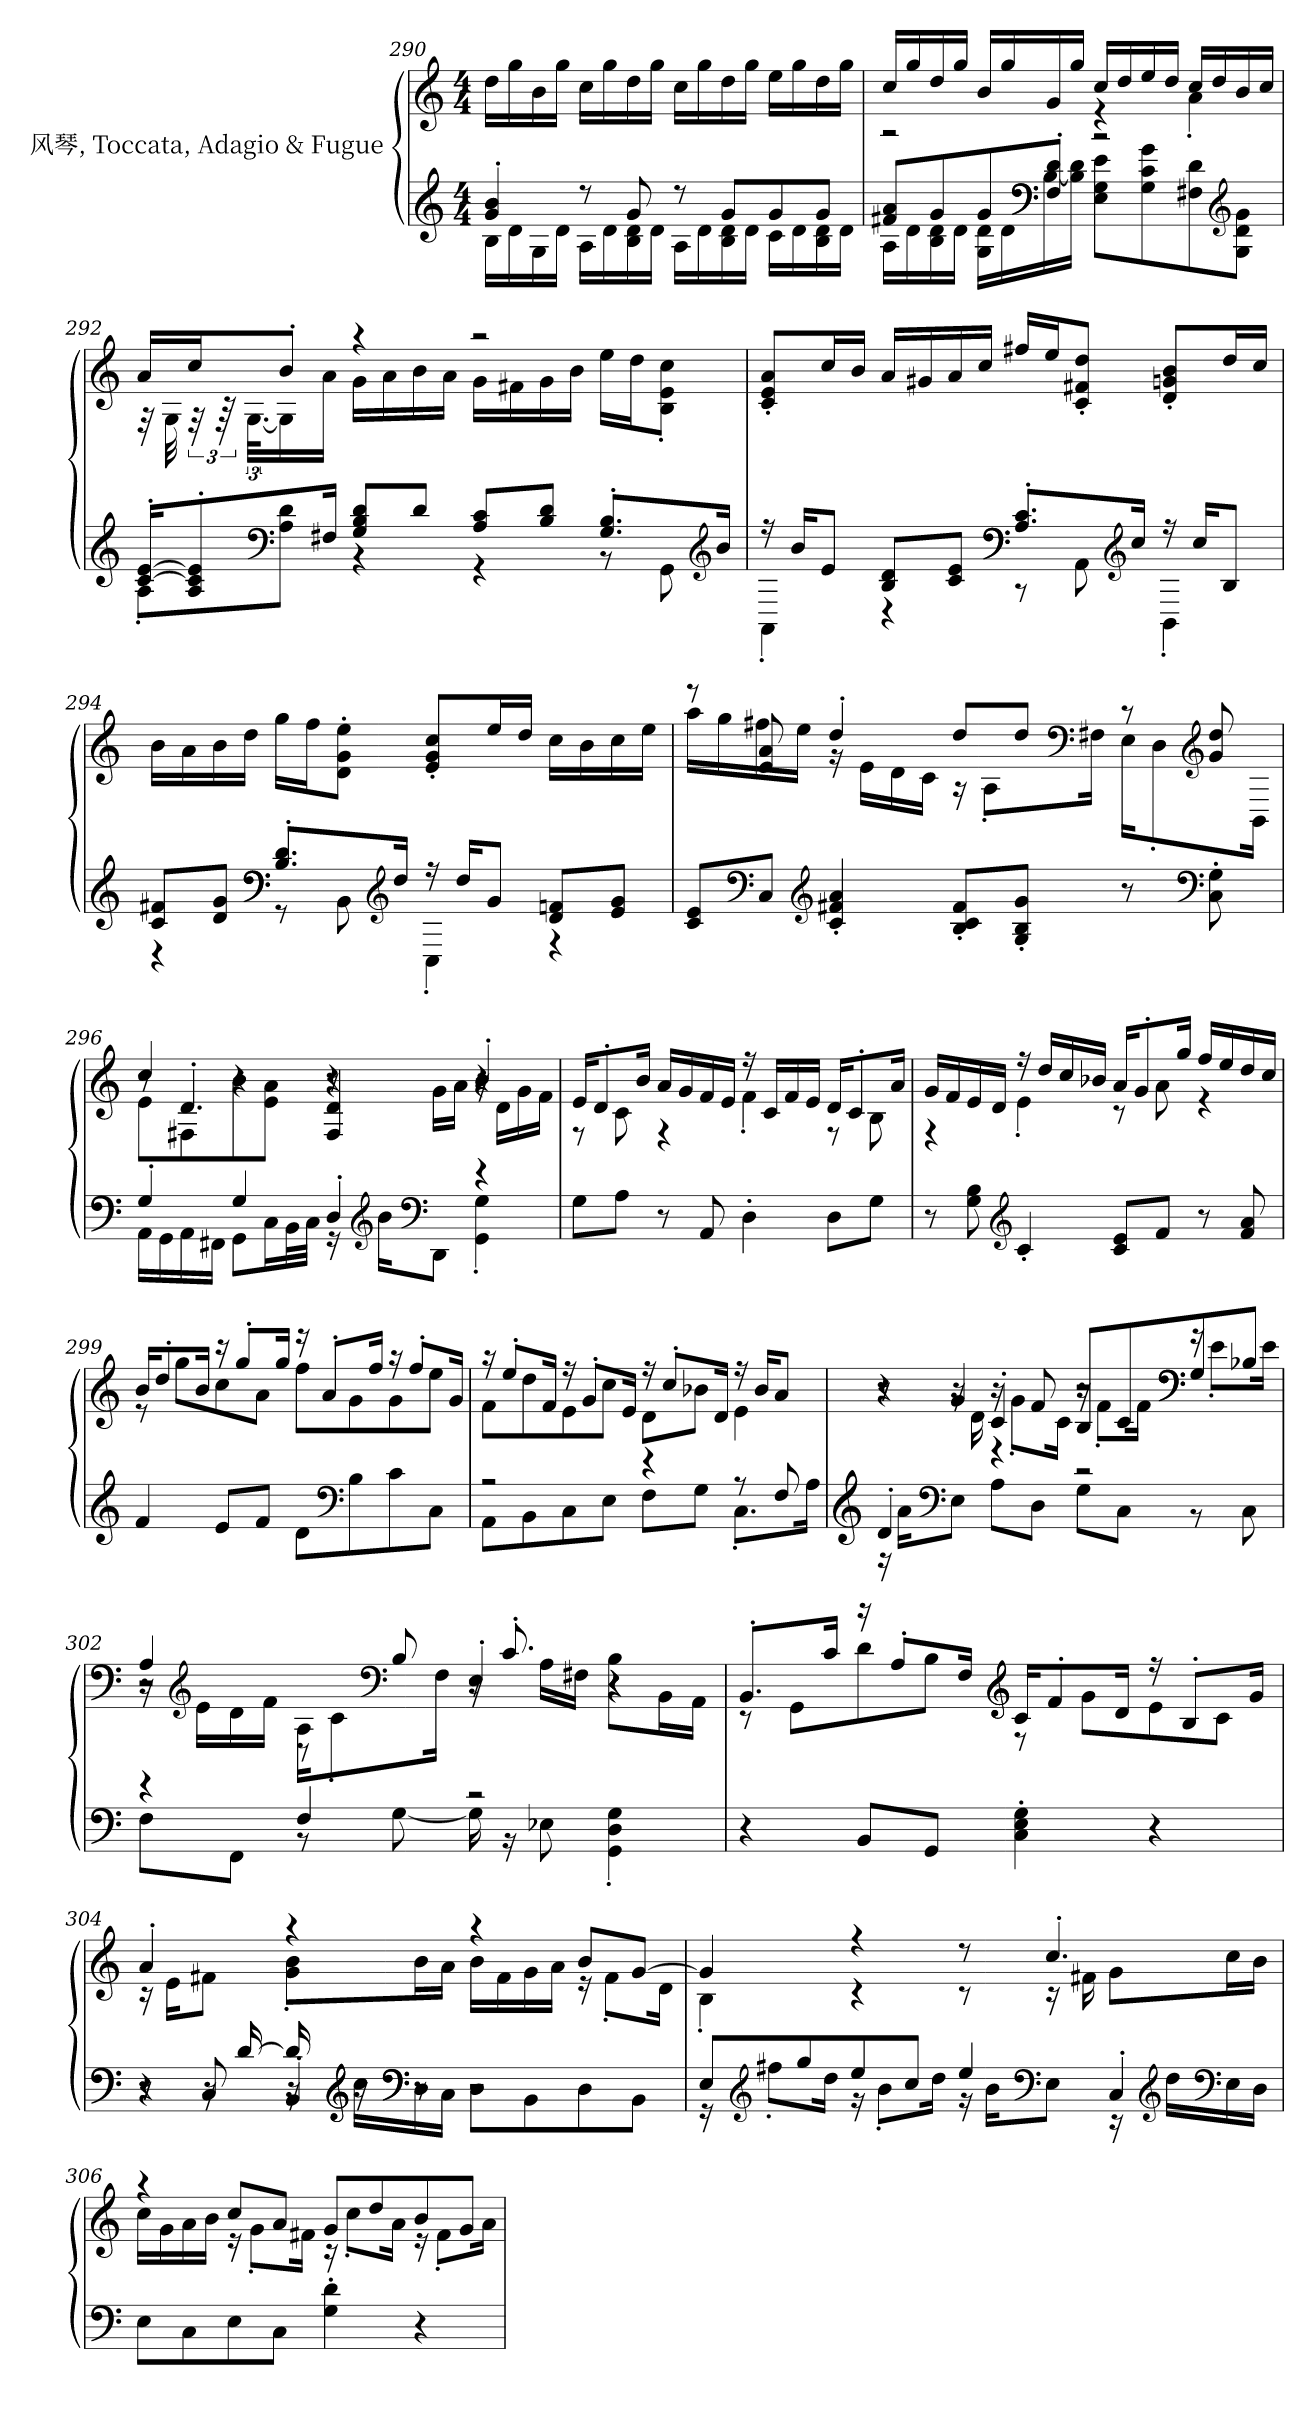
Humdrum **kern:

**kern	**kern
*part1	*part1
*staff2	*staff1
*I"风琴, Toccata, Adagio &amp; Fugue	*
!!LO:LB:g=z
*clefG2	*clefG2
*k[]	*k[]
*M4/4	*M4/4
=290	=290
*^	*
4g/' 4b/'	16B\LL	16dd\LL
.	16d\	16gg\
.	16G\	16b\
.	16d\JJ	16gg\JJ
8r	16A\LL	16cc\LL
.	16d\	16gg\
8g/	16B\ 16d\	16dd\
.	16d\JJ	16gg\JJ
8r	16A\LL	16cc\LL
.	16d\	16gg\
8g/L	16B\ 16d\	16dd\
.	16d\JJ	16gg\JJ
8g/	16c\LL	16ee\LL
.	16d\	16gg\
8g/J	16B\ 16d\	16dd\
.	16d\JJ	16gg\JJ
=291	=291	=291
*	*	*^
8f#X/ 8a/L	16A\LL	16cc/LL	2r
.	16d\	16gg/	.
8g/	16B\ 16d\	16dd/	.
.	16d\JJ	16gg/JJ	.
8g/	16G\ 16d\LL	16b/LL	.
.	16d\	16gg/	.
*clefF4	*	*	*
8F/' 8d/'J	[16B\	16g/	.
.	16B\] 16d\JJ	16gg/JJ	.
2r	8E\ 8G\ 8e\L	16cc/LL	4r
.	.	16dd/	.
.	8G\ 8c\ 8g\	16ee/	.
.	.	16dd/JJ	.
.	8F#X\ 8d\	16cc/LL	4a'\
.	.	16dd/	.
*clefG2	*	*	*
.	8G\ 8d\ 8g\J	16b/	.
.	.	16cc/JJ	.
!!LO:PB:g=z	!!
=292	=292	=292	=292
[16c/' [16e/'KL	8A'\L	16a/LL	32r
.	.	.	32G\
8A/' 8c/]' 8e/]'	.	16cc/J	48r
.	.	.	96r
.	.	.	[48.G\KLL
*clefF4	*	*	*
.	8A\ 8d\J	8b'/J	16G\]
16F#X/Jk	.	.	16a\JJ
8G/ 8B/ 8d/L	4r	4r	16g\LL
.	.	.	16a\
8d/J	.	.	16b\
.	.	.	16a\JJ
8A/ 8c/L	4r	2r	16g\LL
.	.	.	16f#X\
8B/ 8d/J	.	.	16g\
.	.	.	16b\JJ
8.G/' 8.B/'L	8r	.	16ee\LL
.	.	.	16dd\J
.	8GG\	.	8B\' 8e\' 8cc\'J
*clefG2	*	*	*
16b/Jk	.	.	.
*	*	*v	*v
=293	=293	=293
16r	4AA'\	8c/' 8e/' 8a/'L
16b/KL	.	.
8e/J	.	16cc/L
.	.	16b/JJ
8B/ 8d/L	4r	16a/LL
.	.	16g#X/
8c/ 8e/J	.	16a/
.	.	16cc/JJ
*clefF4	*	*
8.A/' 8.c/'L	8r	16ff#X/LL
.	.	16ee/J
.	8AA\	8c/' 8f#X/' 8dd/'J
*clefG2	*	*
16cc/Jk	.	.
16r	4BB'\	8d/' 8gn/' 8b/'L
16cc/KL	.	.
8B/J	.	16dd/L
.	.	16cc/JJ
!!LO:LB:g=z
=294	=294	=294
8c/ 8f#X/L	4r	16b\LL
.	.	16a\
8d/ 8g/J	.	16b\
.	.	16dd\JJ
*clefF4	*	*
8.B/' 8.d/'L	8r	16gg\LL
.	.	16ff\J
.	8BB\	8d\' 8g\' 8ee\'J
*clefG2	*	*
16dd/Jk	.	.
16r	4C'\	8e/' 8g/' 8cc/'L
16dd/KL	.	.
8g/J	.	16ee/L
.	.	16dd/JJ
8d/ 8fn/L	4r	16cc\LL
.	.	16b\
8e/ 8g/J	.	16cc\
.	.	16ee\JJ
*v	*v	*
=295	=295
*	*^
8c/ 8e/L	8r	16aa\LL
.	.	16gg\
*clefF4	*	*
8C/J	8e/ 8a/	16ff#X\
.	.	16ee\JJ
*clefG2	*	*
4c/' 4f#X/' 4a/'	4dd'/	16r
.	.	16e\LL
.	.	16d\
.	.	16c\JJ
8B/' 8c/' 8f#/'L	8dd/L	16r
.	.	8A'\L
8G/' 8B/' 8g/'J	8dd/J	.
*	*clefF4	*
.	.	16F#X\Jk
8r	8r	16E\KL
.	.	8D'\
*clefF4	*clefG2	*
8C\' 8G\'	8g/ 8dd/	.
.	.	16BB\Jk
!!LO:LB:g=z
=296	=296	=296
*^	*	*^
4G'/	16AA\LL	4cc/	8e\L	8r
.	16GG\	.	.	.
.	16AA\	.	8F#X\	4.d'/
.	16FF#X\JJ	.	.	.
4G/	8GG\L	4r	8b\	.
.	16C\L	.	8e\ 8a\J	.
.	32BB\L	.	.	.
.	32C\JJJ	.	.	.
4D'/	16r	4r	8r	4F#/ 4d/
*clefG2	*	*	*	*
.	16b\KL	.	.	.
*clefF4	*	*	*	*
.	8DD\J	.	16g\LL	.
.	.	.	16a\JJ	.
4r	4GG\' 4G\'	4b'/	16r	4r
.	.	.	16d\LL	.
.	.	.	16g\	.
.	.	.	16f\JJ	.
*v	*v	*	*	*
*	*	*v	*v
=297	=297	=297
8G\L	16e/KL	8r
.	8d'/	.
8A\J	.	8c\
.	16b/Jk	.
8r	16a/LL	4r
.	16g/	.
8AA/	16f/	.
.	16e/JJ	.
4D'\	16r	4f'\
.	16c/LL	.
.	16f/	.
.	16e/JJ	.
8D\L	16d/KL	8r
.	8c'/	.
8G\J	.	8B\
.	16a/Jk	.
!!LO:LB:g=z	!!
=298	=298	=298
8r	16g/LL	4r
.	16f/	.
8G\ 8B\	16e/	.
.	16d/JJ	.
*clefG2	*	*
4c'/	16r	4e'\
.	16dd/LL	.
.	16cc/	.
.	16b-X/JJ	.
8c/ 8e/L	16a/KL	8r
.	8g'/	.
8f/J	.	8a\
.	16gg/Jk	.
8r	16ff/LL	4r
.	16ee/	.
8f/ 8a/	16dd/	.
.	16cc/JJ	.
=299	=299	=299
4f/	16b/KL	8r
.	8dd'/	.
.	.	8gg\L
.	16b/Jk	.
8e/L	16r	8cc\
.	8gg'/L	.
8f/J	.	8a\J
.	16gg/Jk	.
8d\L	16r	8ff\L
.	8a'/L	.
*clefF4	*	*
8B\	.	8g\
.	16ff/Jk	.
8c\	16r	8g\
.	8ff'/L	.
8C\J	.	8ee\J
.	16g/Jk	.
!!LO:LB:g=z	!!
=300	=300	=300
*^	*	*
2r	8AA\L	16r	8f\L
.	.	8ee'/L	.
.	8BB\	.	8dd\
.	.	16f/Jk	.
.	8C\	16r	8e\
.	.	8g'/L	.
.	8E\J	.	8cc\J
.	.	16e/Jk	.
4r	8F\L	16r	8d\L
.	.	8cc'/L	.
.	8G\J	.	8b-X\J
.	.	16d/Jk	.
8r	8.C'\L	16r	4e\
.	.	16b-/KL	.
8F/	.	8a/J	.
.	16A\Jk	.	.
*	*	*v	*v
=301	=301	=301
*clefG2	*	*
*	*	*^
*	*	*	*^
4d'/	16r	8r	8r	4r
.	16a\KL	.	.	.
*clefF4	*	*	*	*
.	8E\J	4g/	16r	.
.	.	.	16d\	.
4r	8A\L	.	16r	4c'/
.	.	.	8g'\L	.
.	8D\J	8f/	.	.
.	.	.	16c\Jk	.
2r	8G\L	2r	16r	8B/L
.	.	.	8f'\L	.
.	8C\J	.	.	8c/
.	.	.	16f\Jk	.
*	*	*clefF4	*	*
.	8r	.	16r	8G/
.	.	.	8e'\L	.
.	8C\	.	.	8B-X/J
.	.	.	16e\Jk	.
!!LO:LB:g=z	!!	!!
=302	=302	=302	=302	=302
4r	8F\L	2r	16r	4A/
*	*	*clefG2	*	*
.	.	.	16e\LL	.
.	8FF\J	.	16d\	.
.	.	.	16f\JJ	.
4F/	8r	.	16A\KL	8r
.	.	.	8c'\	.
*	*	*clefF4	*	*
.	[8G\	.	.	8B/
.	.	.	16F\Jk	.
2r	16G\]	16r	8r	4E'/
.	16r	8.c'/	.	.
.	8E-X\	.	16A\LL	.
.	.	.	16F#X\JJ	.
.	4GG\' 4D\' 4G\'	4r	8B\L	4r
.	.	.	16BB\L	.
.	.	.	16AA\JJ	.
*v	*v	*	*	*
*	*	*v	*v
=303	=303	=303
4r	8.BB'/L	8r
.	.	8GG\L
.	16c/Jk	.
8BB/L	16r	8d\
.	8A'/L	.
8GG/J	.	8B\J
.	16F/Jk	.
*	*clefG2	*
4C\' 4E\' 4G\'	16c/KL	8r
.	8f'/	.
.	.	8g\L
.	16d/Jk	.
4r	16r	8e\
.	8B'/L	.
.	.	8c\J
.	16g/Jk	.
!!LO:PB:g=z	!!
=304	=304	=304
*^	*	*
*	*^	*	*
8r	4r	8r	4a'/	16r
.	.	.	.	16e\KL
16r	.	8C/	.	8f#X\J
[16d/	.	.	.	.
16d/]	16r	4BB'/	4r	8g\' 8b\'L
*clefG2	*	*	*	*
16r	16cc\LL	.	.	.
*clefF4	*	*	*	*
8r	16D\	.	.	16b\L
.	16C\JJ	.	.	16a\JJ
2r	8D\L	2r	4r	16b\LL
.	.	.	.	16f#\
.	8BB\	.	.	16g\
.	.	.	.	16a\JJ
.	8D\	.	8b/L	16r
.	.	.	.	8f#'\L
.	8BB\J	.	[8g/J	.
.	.	.	.	16d\Jk
*	*v	*v	*	*
=305	=305	=305	=305
8E/L	16r	4g/]	4B'\
*clefG2	*	*	*
.	8ff#X'\L	.	.
8gg/	.	.	.
.	16dd\Jk	.	.
8ee/	16r	4r	4r
.	8b'\L	.	.
8cc/J	.	.	.
.	16dd\Jk	.	.
4ee/	16r	8r	8r
.	16b\KL	.	.
*clefF4	*	*	*
.	8E\J	4.cc'/	16r
.	.	.	16f#X\
4C'/	16r	.	8g\L
*clefG2	*	*	*
.	16dd\LL	.	.
*clefF4	*	*	*
.	16E\	.	16cc\L
.	16D\JJ	.	16b\JJ
*v	*v	*	*
!!LO:LB:g=z	!!
=306	=306	=306
8E\L	4r	16cc\LL
.	.	16g\
8C\	.	16a\
.	.	16b\JJ
8E\	8cc/L	16r
.	.	8g'\L
8C\J	8a/J	.
.	.	16f#X\Jk
4G\' 4d\'	8g/L	16r
.	.	8cc'\L
.	8dd/	.
.	.	16a\Jk
4r	8b/	16r
.	.	8f#'\L
.	8g/J	.
.	.	16a\Jk
*	*v	*v
=	=
*-	*-
